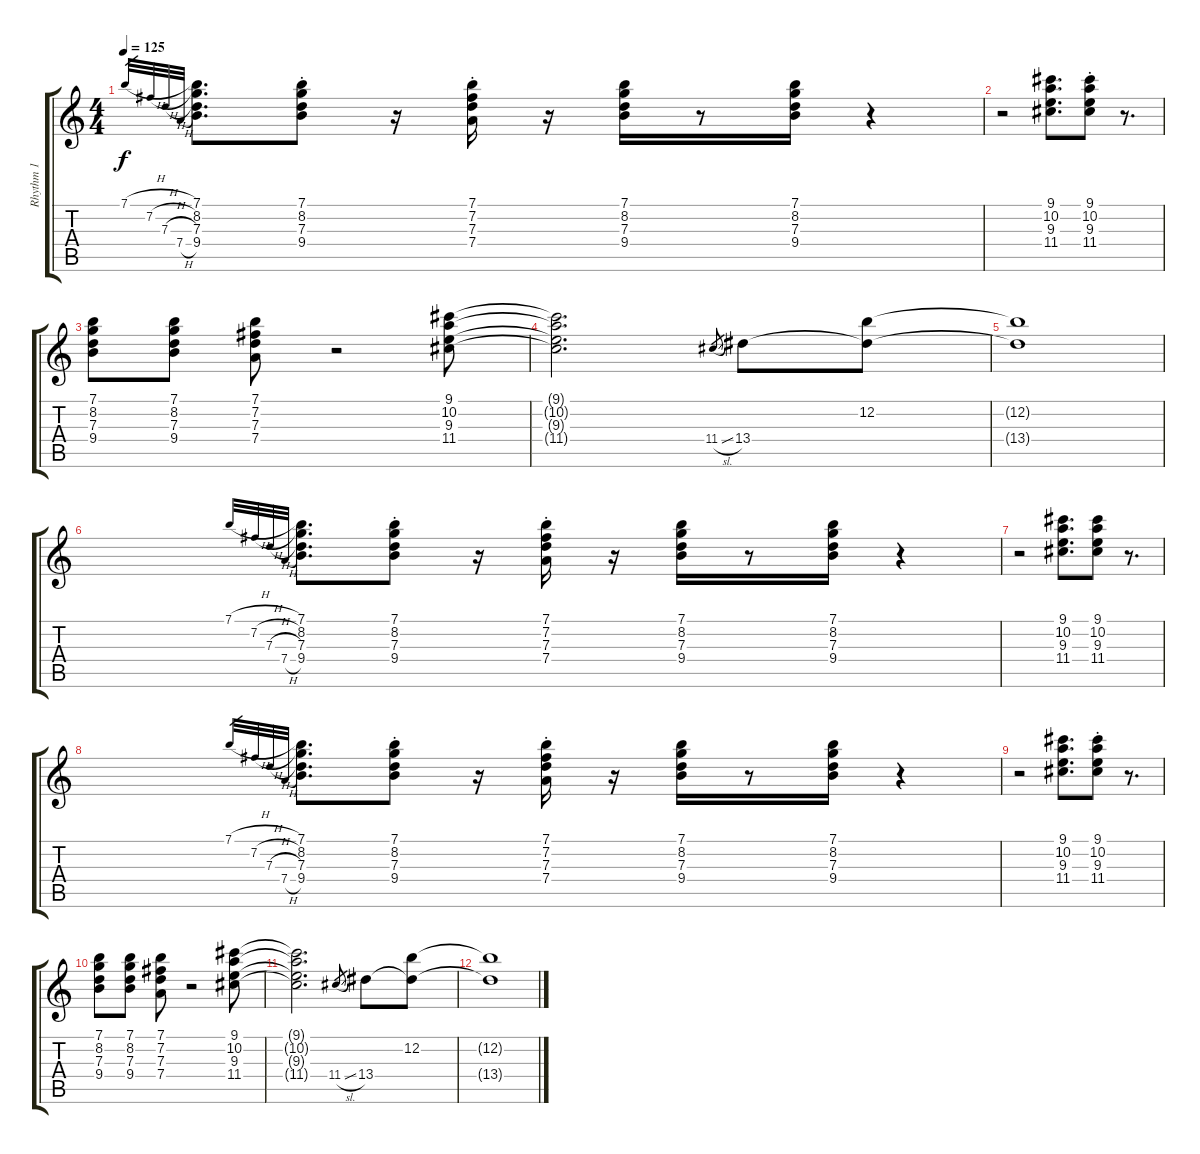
\track ("Rhythm 1" "Rhythm 1") {instrument electricguitarclean}
\staff {score tabs}
\tuning (E4 B3 G3 D3 A2 E2) {hide}
\ts (4 4)
\tempo 125
\clef g2
\ks c
7.1{h}.32{gr dy f} 7.2{h}.32{gr} 7.3{h}.32{gr} 7.4{h}.32{gr} (7.1 8.2 7.3 9.4).8{d} (7.1{st} 8.2{st} 7.3{st} 9.4{st}).8 r.16 (7.1{st} 7.2 7.3 7.4).16 r.16 (7.1 8.2 7.3 9.4).16 r.8 (7.1 8.2 7.3 9.4).16 r.4 |
r.2 (9.1 10.2 9.3 11.4).8{d} (9.1{st} 10.2{st} 9.3{st} 11.4{st}).8 r.8{d} |
(7.1 8.2 7.3 9.4).8 (7.1 8.2 7.3 9.4).8 (7.1 7.2 7.3 7.4).8 r.2 (9.1 10.2 9.3 11.4).8 |
(9.1{t} 10.2{t} 9.3{t} 11.4{t}).2{d} 11.4{sl}.8{gr} 13.4.8 (12.2 13.4{t}).8 |
(12.2{t} 13.4{t}).1 |
7.1{h}.32{gr onbeat} 7.2{h}.32{gr onbeat} 7.3{h}.32{gr onbeat} 7.4{h}.32{gr onbeat} (7.1 8.2 7.3 9.4).8{d} (7.1{st} 8.2{st} 7.3{st} 9.4{st}).8 r.16 (7.1{st} 7.2 7.3 7.4).16 r.16 (7.1 8.2 7.3 9.4).16 r.8 (7.1 8.2 7.3 9.4).16 r.4 |
r.2 (9.1 10.2 9.3 11.4).8{d} (9.1 10.2 9.3 11.4).8 r.8{d} |
7.1{h}.32{gr} 7.2{h}.32{gr} 7.3{h}.32{gr} 7.4{h}.32{gr} (7.1 8.2 7.3 9.4).8{d} (7.1{st} 8.2{st} 7.3{st} 9.4{st}).8 r.16 (7.1{st} 7.2 7.3 7.4).16 r.16 (7.1 8.2 7.3 9.4).16 r.8 (7.1 8.2 7.3 9.4).16 r.4 |
r.2 (9.1 10.2 9.3 11.4).8{d} (9.1{st} 10.2{st} 9.3{st} 11.4{st}).8 r.8{d} |
(7.1 8.2 7.3 9.4).8 (7.1 8.2 7.3 9.4).8 (7.1 7.2 7.3 7.4).8 r.2 (9.1 10.2 9.3 11.4).8 |
(9.1{t} 10.2{t} 9.3{t} 11.4{t}).2{d} 11.4{sl}.8{gr} 13.4.8 (12.2 13.4{t}).8 |
(12.2{t} 13.4{t}).1
